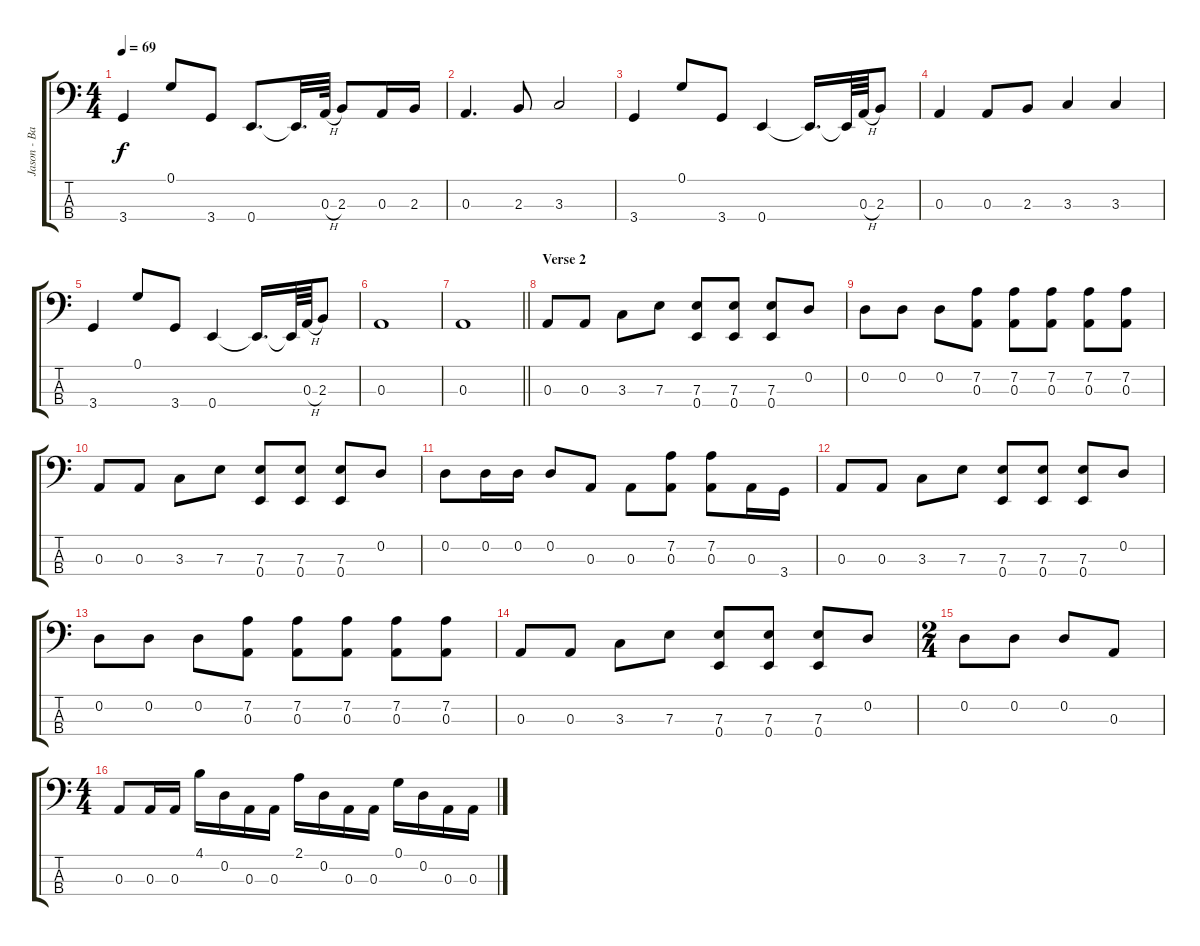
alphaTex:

\track ("Jason - Bass" "Jason - Ba") {instrument electricbasspick}
\staff {score tabs}
\tuning (G2 D2 A1 E1) {hide}
\ts (4 4)
\tempo 69
\clef f4
\ks c
3.4.4{dy f} 0.1.8 3.4.8 0.4.8{d} 0.4{t}.32{d} 0.3{h}.64 2.3.8 0.3.16 2.3.16 |
0.3.4{d} 2.3.8 3.3.2 |
3.4.4 0.1.8 3.4.8 0.4.4 0.4{t}.16{d} 0.4{t}.64 0.3{h}.64 2.3.8 |
0.3.4 0.3.8 2.3.8 3.3.4 3.3.4 |
3.4.4 0.1.8 3.4.8 0.4.4 0.4{t}.16{d} 0.4{t}.64 0.3{h}.64 2.3.8 |
0.3.1 |
\barLineRight lightlight
0.3.1 |
\section ("" "Verse 2")
0.3.8 0.3.8 3.3.8 7.3.8 (7.3 0.4).8 (7.3 0.4).8 (7.3 0.4).8 0.2.8 |
0.2.8 0.2.8 0.2.8 (7.2 0.3).8 (7.2 0.3).8 (7.2 0.3).8 (7.2 0.3).8 (7.2 0.3).8 |
0.3.8 0.3.8 3.3.8 7.3.8 (7.3 0.4).8 (7.3 0.4).8 (7.3 0.4).8 0.2.8 |
0.2.8 0.2.16 0.2.16 0.2.8 0.3.8 0.3.8 (7.2 0.3).8 (7.2 0.3).8 0.3.16 3.4.16 |
0.3.8 0.3.8 3.3.8 7.3.8 (7.3 0.4).8 (7.3 0.4).8 (7.3 0.4).8 0.2.8 |
0.2.8 0.2.8 0.2.8 (7.2 0.3).8 (7.2 0.3).8 (7.2 0.3).8 (7.2 0.3).8 (7.2 0.3).8 |
0.3.8 0.3.8 3.3.8 7.3.8 (7.3 0.4).8 (7.3 0.4).8 (7.3 0.4).8 0.2.8 |
\ts (2 4)
0.2.8 0.2.8 0.2.8 0.3.8 |
\ts (4 4)
0.3.8 0.3.16 0.3.16 4.1.16 0.2.16 0.3.16 0.3.16 2.1.16 0.2.16 0.3.16 0.3.16 0.1.16 0.2.16 0.3.16 0.3.16
